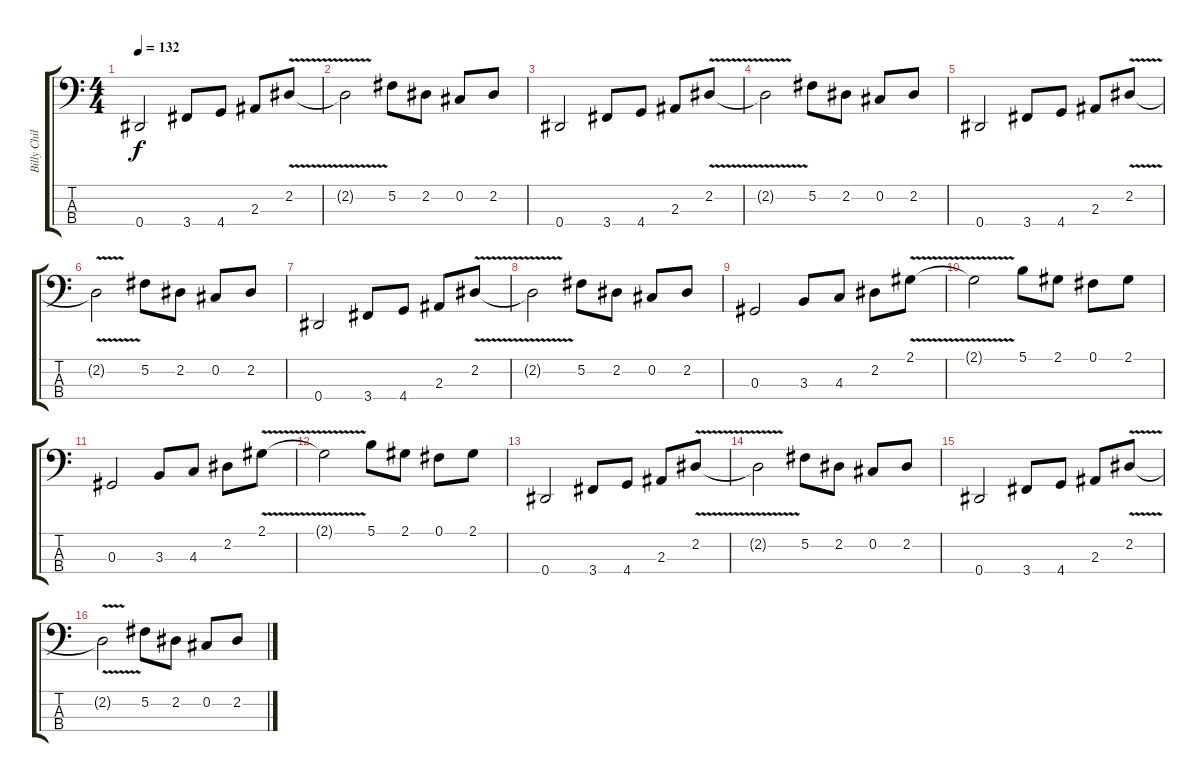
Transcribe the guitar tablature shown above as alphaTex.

\track ("Billy Childs" "Billy Chil") {instrument electricbasspick}
\staff {score tabs}
\tuning (Gb2 Db2 Ab1 Eb1) {hide}
\ts (4 4)
\tempo 132
\clef f4
\ks c
0.4.2{dy f} 3.4.8 4.4.8 2.3.8 2.2{v}.8 |
2.2{t}.2 5.2.8 2.2.8 0.2.8 2.2.8 |
0.4.2 3.4.8 4.4.8 2.3.8 2.2{v}.8 |
2.2{t}.2 5.2.8 2.2.8 0.2.8 2.2.8 |
0.4.2 3.4.8 4.4.8 2.3.8 2.2{v}.8 |
2.2{t}.2 5.2.8 2.2.8 0.2.8 2.2.8 |
0.4.2 3.4.8 4.4.8 2.3.8 2.2{v}.8 |
2.2{t}.2 5.2.8 2.2.8 0.2.8 2.2.8 |
0.3.2 3.3.8 4.3.8 2.2.8 2.1{v}.8 |
2.1{t}.2 5.1.8 2.1.8 0.1.8 2.1.8 |
0.3.2 3.3.8 4.3.8 2.2.8 2.1{v}.8 |
2.1{t}.2 5.1.8 2.1.8 0.1.8 2.1.8 |
0.4.2 3.4.8 4.4.8 2.3.8 2.2{v}.8 |
2.2{t}.2 5.2.8 2.2.8 0.2.8 2.2.8 |
0.4.2 3.4.8 4.4.8 2.3.8 2.2{v}.8 |
2.2{t}.2 5.2.8 2.2.8 0.2.8 2.2.8
